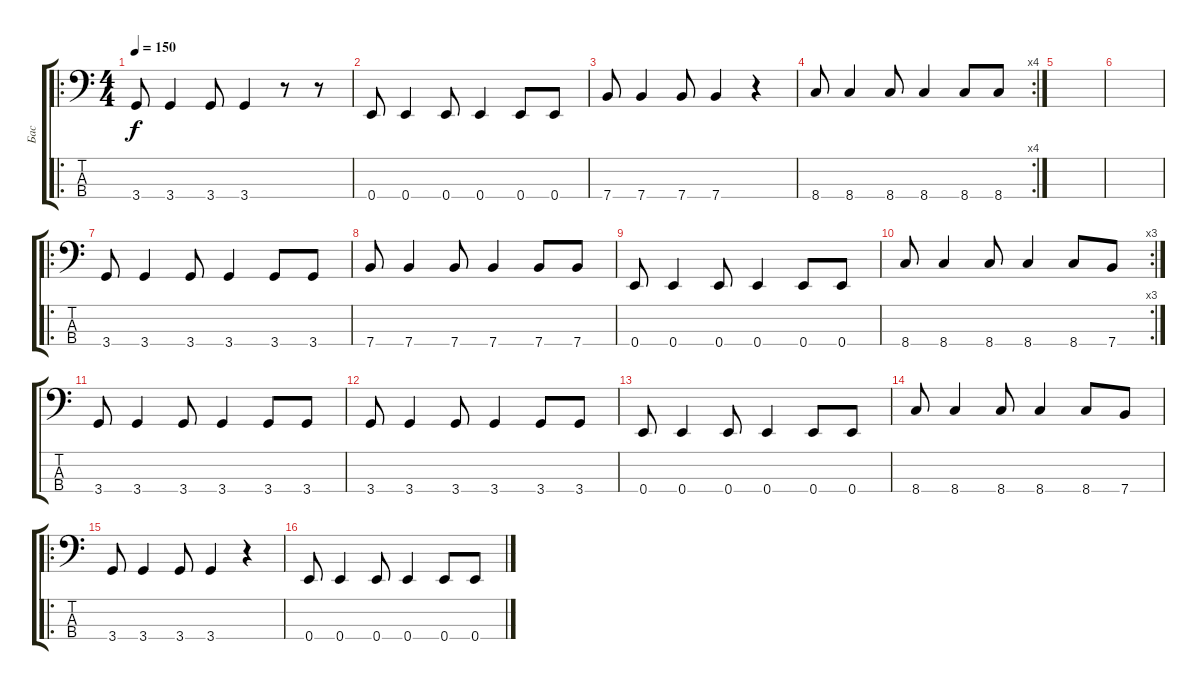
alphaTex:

\track ("Бас" "Бас") {instrument slapbass1}
\staff {score tabs}
\tuning (G2 D2 A1 E1) {hide}
\ro
\ts (4 4)
\tempo 150
\clef f4
\ks c
3.4.8{dy f} 3.4.4 3.4.8 3.4.4 r.8 r.8 |
0.4.8 0.4.4 0.4.8 0.4.4 0.4.8 0.4.8 |
7.4.8 7.4.4 7.4.8 7.4.4 r.4 |
\rc 4
8.4.8 8.4.4 8.4.8 8.4.4 8.4.8 8.4.8 |
|
|
\ro
3.4.8 3.4.4 3.4.8 3.4.4 3.4.8 3.4.8 |
7.4.8 7.4.4 7.4.8 7.4.4 7.4.8 7.4.8 |
0.4.8 0.4.4 0.4.8 0.4.4 0.4.8 0.4.8 |
\rc 3
8.4.8 8.4.4 8.4.8 8.4.4 8.4.8 7.4.8 |
3.4.8 3.4.4 3.4.8 3.4.4 3.4.8 3.4.8 |
3.4.8 3.4.4 3.4.8 3.4.4 3.4.8 3.4.8 |
0.4.8 0.4.4 0.4.8 0.4.4 0.4.8 0.4.8 |
8.4.8 8.4.4 8.4.8 8.4.4 8.4.8 7.4.8 |
\ro
3.4.8 3.4.4 3.4.8 3.4.4 r.4 |
0.4.8 0.4.4 0.4.8 0.4.4 0.4.8 0.4.8
